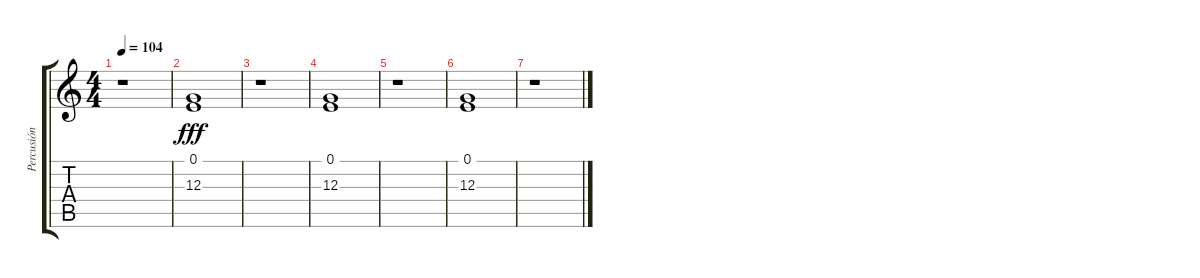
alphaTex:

\track ("Percusión" "Percusión") {instrument tubularbells}
\staff {score tabs}
\tuning (E4 B3 G3 D3 A2 E2) {hide}
\ts (4 4)
\tempo 104
\clef g2
\ks c
r.1{dy fff} |
(0.1 12.3).1{volume 8} |
r.1 |
(0.1 12.3).1 |
r.1{volume 0} |
(0.1 12.3).1 |
r.1
